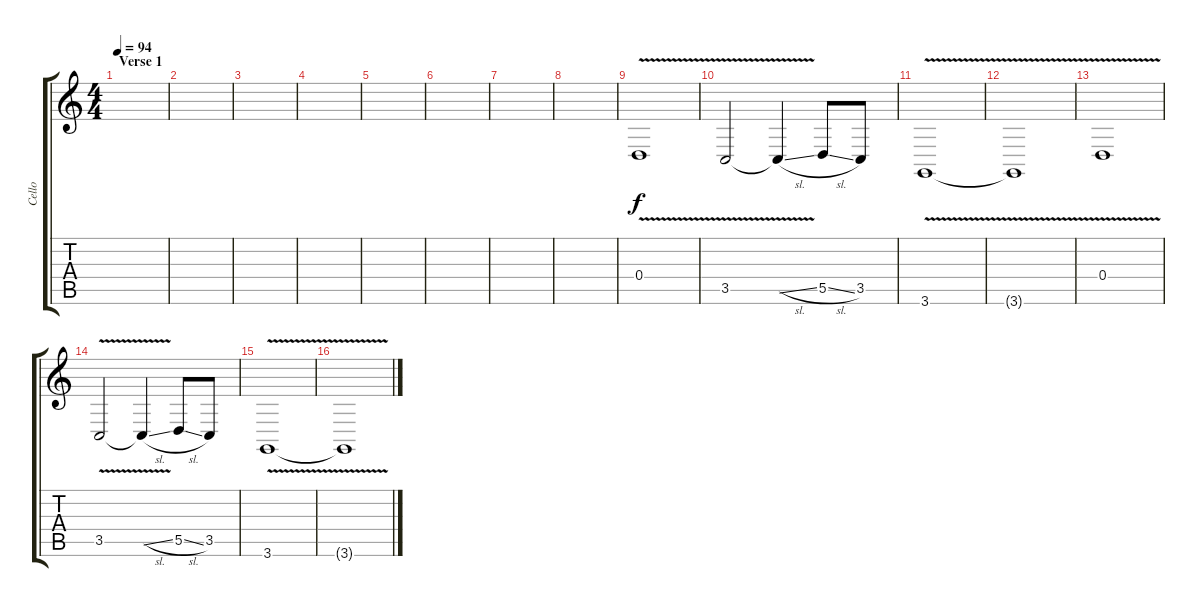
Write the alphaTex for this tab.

\track ("Cello" "Cello") {instrument cello}
\staff {score tabs}
\tuning (E4 B3 G3 D3 A2 E2) {hide}
\ts (4 4)
\section ("" "Verse 1")
\tempo 94
\clef g2
\ks c
|
|
|
|
|
|
|
|
0.4{v}.1 |
3.5{v}.2 3.5{sl t}.4 5.5{sl}.8 3.5.8 |
3.6{v}.1 |
3.6{t}.1 |
0.4{v}.1 |
3.5{v}.2 3.5{sl t}.4 5.5{sl}.8 3.5.8 |
3.6{v}.1 |
3.6{t}.1
